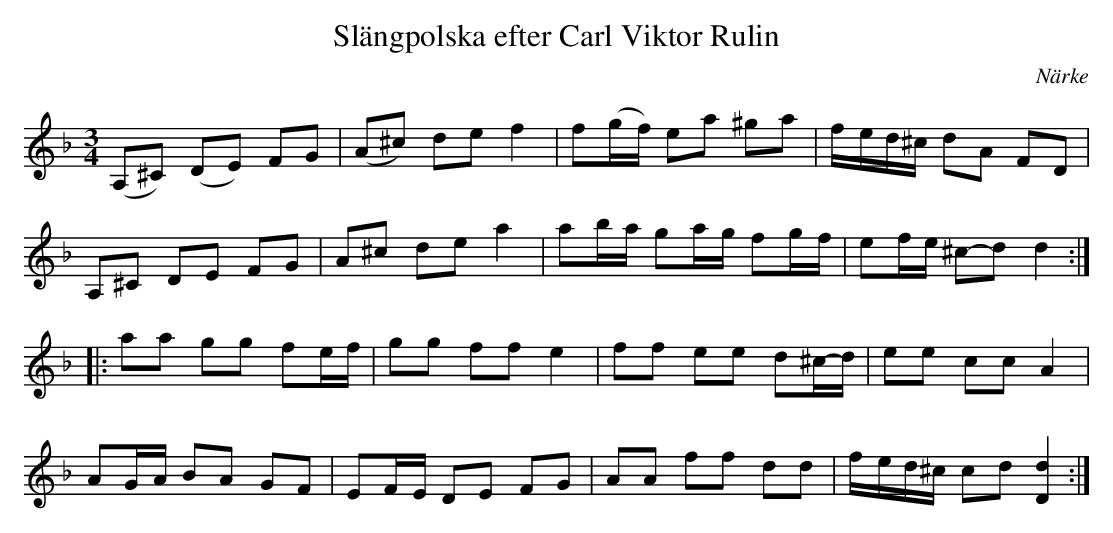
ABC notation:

X:1
T:Slängpolska efter Carl Viktor Rulin
L:1/8
M:3/4
O: Närke
K:Dm
(A,-^C) (D-E) FG | (A-^c) de f2 | f(g/-f/) ea ^ga | f/-e/d/^c/ dA- FD |
A,-^C D-E FG | A-^c de a2 | ab/-a/ ga/-g/ fg/-f/ | ef/e/ ^c-d d2 ::
aa gg fe/f/ | gg ff e2 | ff ee d^c/-d/ | ee cc A2 |
AG/-A/ BA GF | EF/-E/ DE FG | AA ff dd | f/-e/d/^c/ c-d [Dd]2 :|
